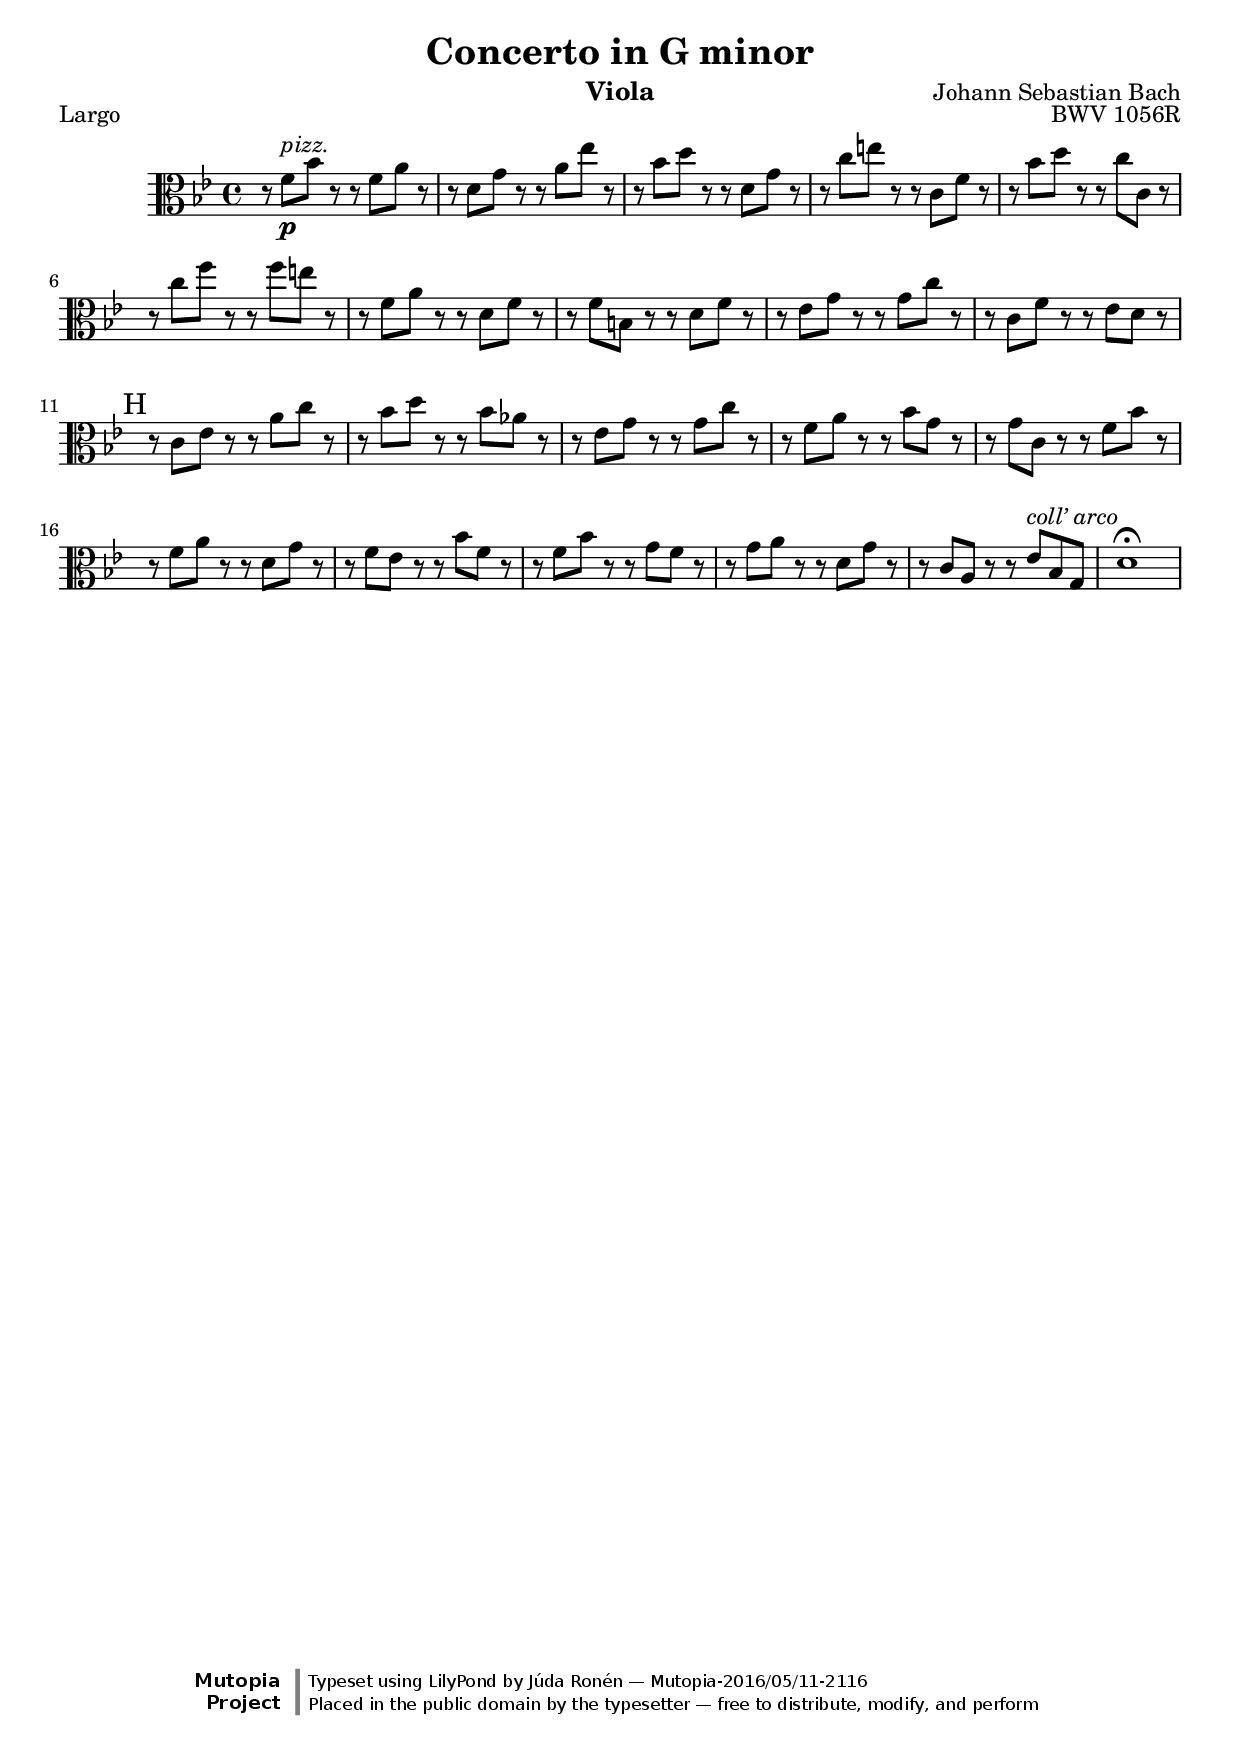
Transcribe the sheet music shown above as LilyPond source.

\version "2.18.2"

\version "2.18.2"

largoViola = {
  \transpose g g' {
	\key g \minor
	\time 4/4
	\clef alto
	% 1
	\set Staff.midiInstrument = #"pizzicato strings"
	r8 f\p^\markup{\italic pizz.} bes r r f a r |
	r d g r r a ees' r |
	r bes d' r r d g r |
	r c' e' r r c f r |
	% 2
	r bes d' r r c' c r |
	r c' f' r r f' e' r |
	r f a r r d f r |
	r f b, r r d f r |
	% 3
	r ees g r r g c' r |
	r c f r r ees d r |
	\mark "H"
	r c ees r r a c' r |
	r bes d' r r bes aes r |
	% 4
	r ees g r r g c' r |
	r f a r r bes g r |
	r g c r r f bes r |
	r f a r r d g r |
	% 5
	r f ees r r bes f r |
	r f bes r r g f r |
	r g a r r d g r |
	r c a, r r
	\set Staff.midiInstrument = #"viola"
	ees^\markup{\italic{coll’ arco}} bes, g, |
	d1\fermata
  }
}


instrument = "Viola"
\include "header.ily"
\header {piece = "Largo"}
\score {
  \new Staff {\largoViola}
  \layout { }
  \midi {\tempo 4 = 30}
}
